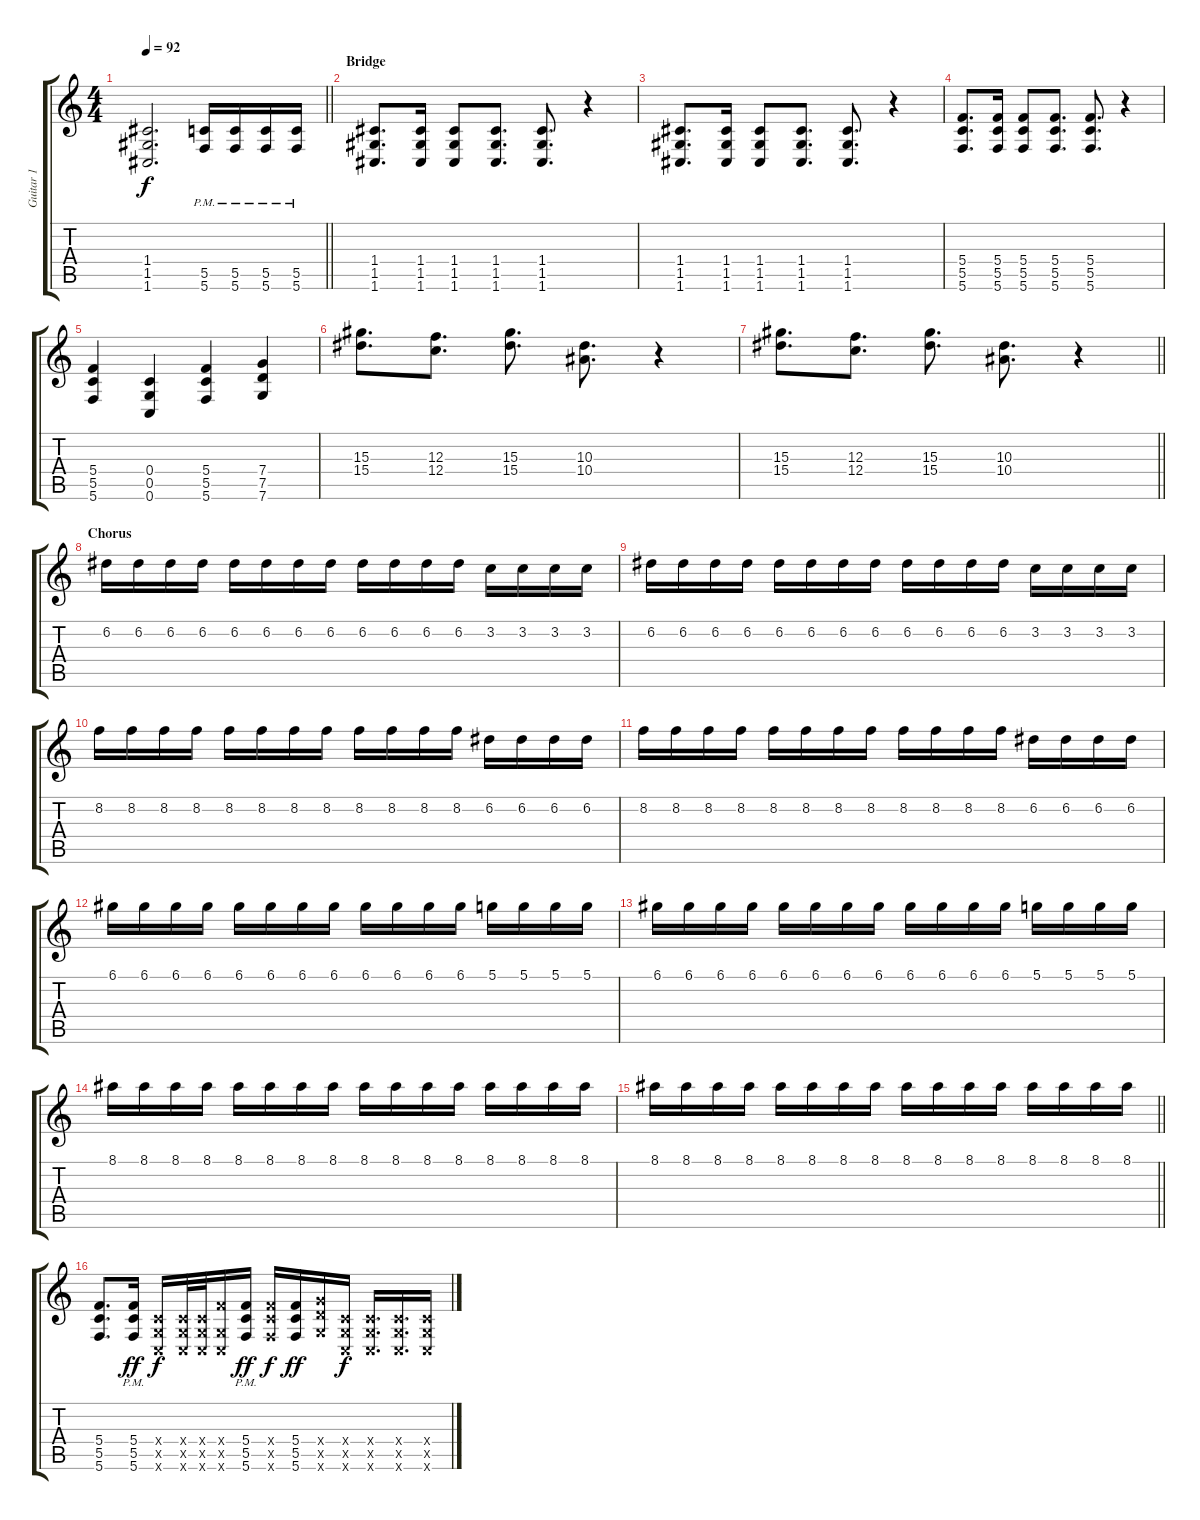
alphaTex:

\track ("Guitar 1" "Guitar 1") {instrument distortionguitar}
\staff {score tabs}
\tuning (D4 A3 F3 C3 G2 C2) {hide}
\ts (4 4)
\tempo 92
\clef g2
\barLineRight lightlight
\ks c
(1.4{t} 1.5{t} 1.6{t}).2{d dy f} (5.5{pm} 5.6{pm}).16{volume 14} (5.5{pm} 5.6{pm}).16 (5.5{pm} 5.6{pm}).16 (5.5 5.6{pm}).16 |
\section ("" "Bridge")
(1.4 1.5 1.6).8{d volume 14 instrument distortionguitar} (1.4 1.5 1.6).16 (1.4 1.5 1.6).8 (1.4 1.5 1.6).8{d} (1.4 1.5 1.6).8{d} r.4 |
(1.4 1.5 1.6).8{d} (1.4 1.5 1.6).16 (1.4 1.5 1.6).8 (1.4 1.5 1.6).8{d} (1.4 1.5 1.6).8{d} r.4 |
(5.4 5.5 5.6).8{d} (5.4 5.5 5.6).16 (5.4 5.5 5.6).8 (5.4 5.5 5.6).8{d} (5.4 5.5 5.6).8{d} r.4 |
(5.4 5.5 5.6).4 (0.4 0.5 0.6).4 (5.4 5.5 5.6).4 (7.4 7.5 7.6).4 |
(15.3 15.4).8{d volume 11 instrument distortionguitar} (12.3 12.4).8{d} (15.3 15.4).8{d} (10.3 10.4).8{d} r.4 |
\barLineRight lightlight
(15.3 15.4).8{d} (12.3 12.4).8{d} (15.3 15.4).8{d} (10.3 10.4).8{d} r.4 |
\section ("" "Chorus")
6.2.16{volume 11 instrument distortionguitar} 6.2.16 6.2.16 6.2.16 6.2.16 6.2.16 6.2.16 6.2.16 6.2.16 6.2.16 6.2.16 6.2.16 3.2.16 3.2.16 3.2.16 3.2.16 |
6.2.16 6.2.16 6.2.16 6.2.16 6.2.16 6.2.16 6.2.16 6.2.16 6.2.16 6.2.16 6.2.16 6.2.16 3.2.16 3.2.16 3.2.16 3.2.16 |
8.2.16 8.2.16 8.2.16 8.2.16 8.2.16 8.2.16 8.2.16 8.2.16 8.2.16 8.2.16 8.2.16 8.2.16 6.2.16 6.2.16 6.2.16 6.2.16 |
8.2.16 8.2.16 8.2.16 8.2.16 8.2.16 8.2.16 8.2.16 8.2.16 8.2.16 8.2.16 8.2.16 8.2.16 6.2.16 6.2.16 6.2.16 6.2.16 |
6.1.16 6.1.16 6.1.16 6.1.16 6.1.16 6.1.16 6.1.16 6.1.16 6.1.16 6.1.16 6.1.16 6.1.16 5.1.16 5.1.16 5.1.16 5.1.16 |
6.1.16 6.1.16 6.1.16 6.1.16 6.1.16 6.1.16 6.1.16 6.1.16 6.1.16 6.1.16 6.1.16 6.1.16 5.1.16 5.1.16 5.1.16 5.1.16 |
8.1.16 8.1.16 8.1.16 8.1.16 8.1.16 8.1.16 8.1.16 8.1.16 8.1.16 8.1.16 8.1.16 8.1.16 8.1.16 8.1.16 8.1.16 8.1.16 |
\barLineRight lightlight
8.1.16 8.1.16 8.1.16 8.1.16 8.1.16 8.1.16 8.1.16 8.1.16 8.1.16 8.1.16 8.1.16 8.1.16 8.1.16 8.1.16 8.1.16 8.1.16 |
\section ("" " ")
(5.4 5.5 5.6).8{d volume 14 instrument distortionguitar} (5.4{pm} 5.5{pm} 5.6{pm}).16{dy ff} (0.4{x} 0.5{x} 0.6{x}).16{dy f} (0.4{x} 0.5{x} 0.6{x}).32 (0.4{x} 0.5{x} 0.6{x}).32 (5.4{x} 0.5{x} 0.6{x}).16 (5.4{pm} 5.5{pm} 5.6{pm}).16{dy ff} (5.4{x} 5.5{x} 5.6{x}).16{dy f} (5.4 5.5 5.6).16{dy ff} (7.4{x} 7.5{x} 7.6{x}).16 (0.4{x} 0.5{x} 0.6{x}).16{dy f} (0.4{x} 0.5{x} 0.6{x}).16{d} (0.4{x} 0.5{x} 0.6{x}).16{d} (0.4{x} 0.5{x} 0.6{x}).16
